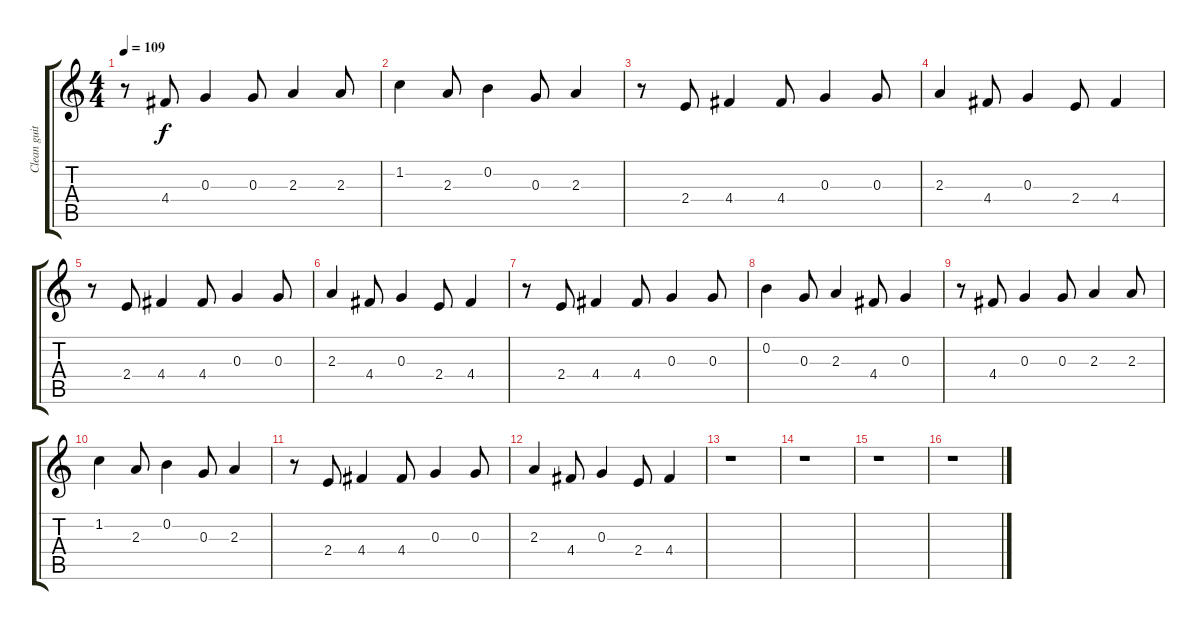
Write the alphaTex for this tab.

\track ("Clean guitar 1" "Clean guit") {instrument electricguitarclean}
\staff {score tabs}
\tuning (E4 B3 G3 D3 A2 E2) {hide}
\ts (4 4)
\tempo 109
\clef g2
\ks c
r.8{dy f} 4.4.8 0.3.4 0.3.8 2.3.4 2.3.8 |
1.2.4 2.3.8 0.2.4 0.3.8 2.3.4 |
r.8 2.4.8 4.4.4 4.4.8 0.3.4 0.3.8 |
2.3.4 4.4.8 0.3.4 2.4.8 4.4.4 |
r.8 2.4.8 4.4.4 4.4.8 0.3.4 0.3.8 |
2.3.4 4.4.8 0.3.4 2.4.8 4.4.4 |
r.8 2.4.8 4.4.4 4.4.8 0.3.4 0.3.8 |
0.2.4 0.3.8 2.3.4 4.4.8 0.3.4 |
r.8 4.4.8 0.3.4 0.3.8 2.3.4 2.3.8 |
1.2.4 2.3.8 0.2.4 0.3.8 2.3.4 |
r.8 2.4.8 4.4.4 4.4.8 0.3.4 0.3.8 |
2.3.4 4.4.8 0.3.4 2.4.8 4.4.4 |
r.1 |
r.1 |
r.1 |
r.1
